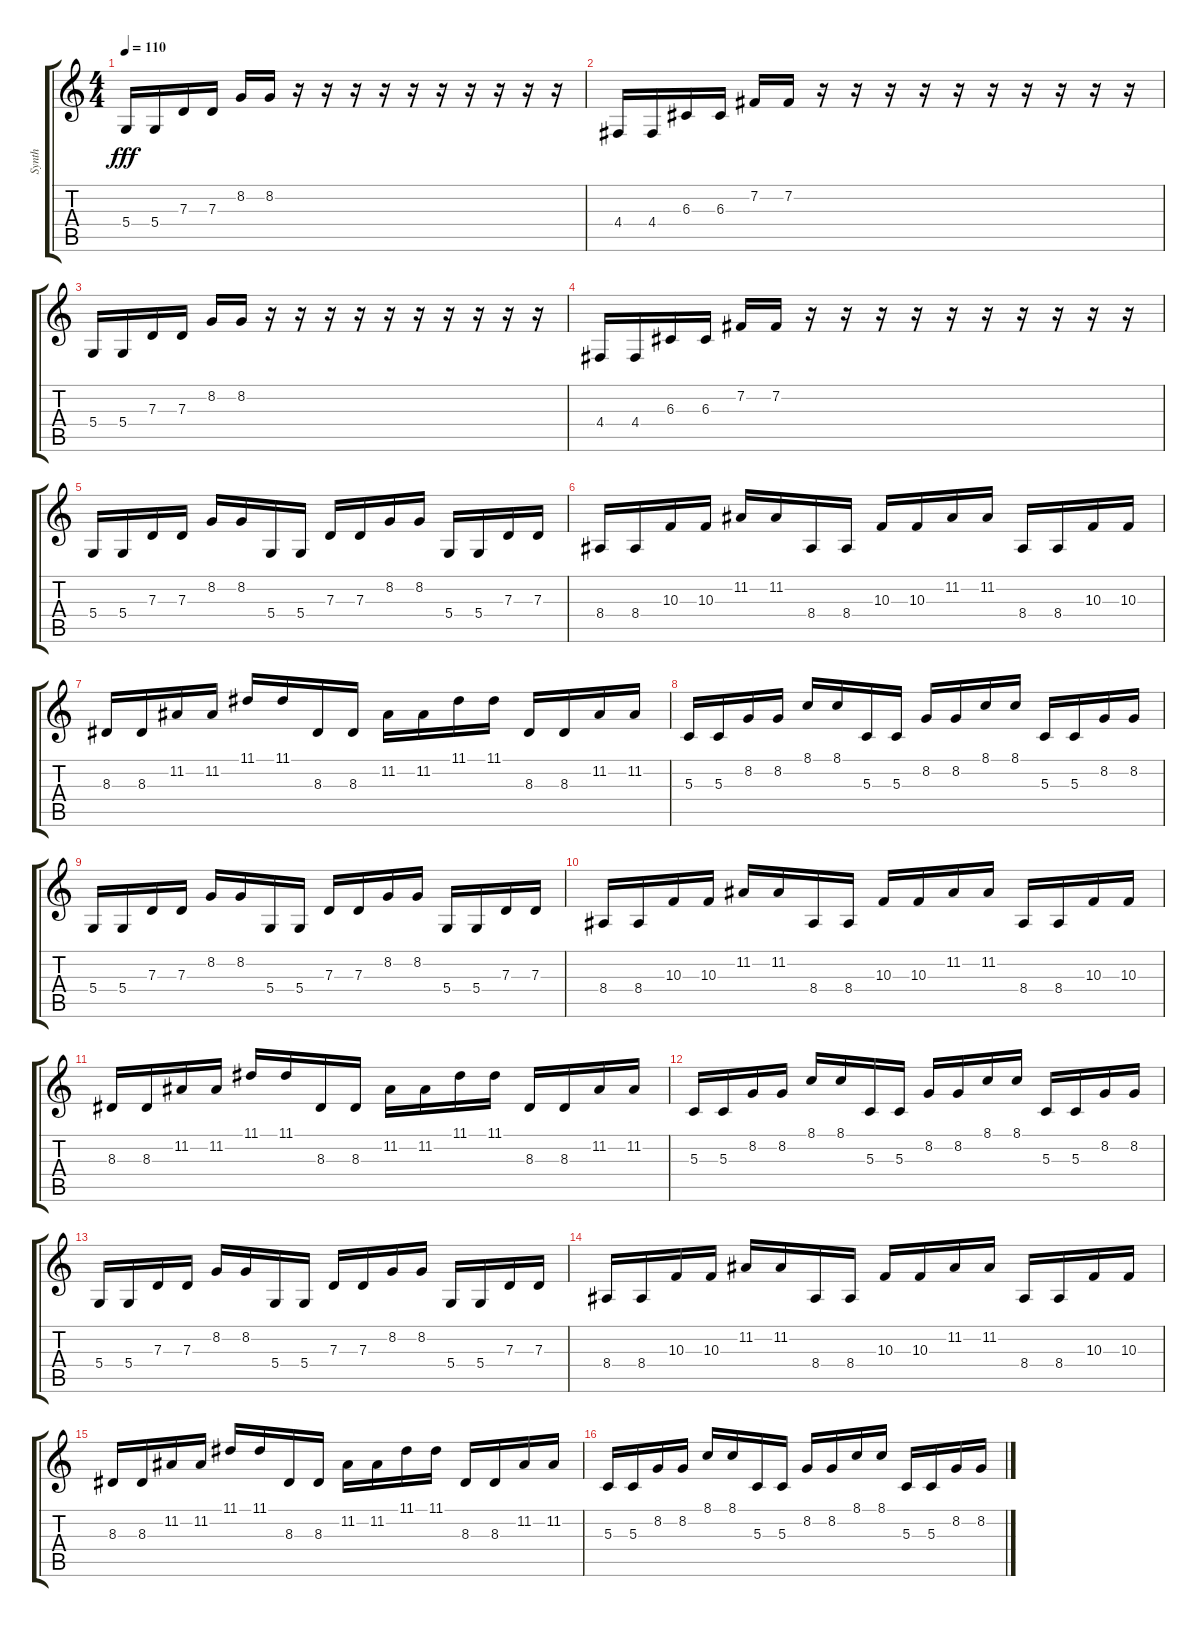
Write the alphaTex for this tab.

\track ("Synth" "Synth") {instrument pad3polysynth}
\staff {score tabs}
\tuning (E4 B3 G3 D3 A2 E2) {hide}
\ts (4 4)
\tempo 110
\clef g2
\ks c
5.4.16{dy fff} 5.4.16 7.3.16 7.3.16 8.2.16 8.2.16 r.16 r.16 r.16 r.16 r.16 r.16 r.16 r.16 r.16 r.16 |
4.4.16 4.4.16 6.3.16 6.3.16 7.2.16 7.2.16 r.16 r.16 r.16 r.16 r.16 r.16 r.16 r.16 r.16 r.16 |
5.4.16 5.4.16 7.3.16 7.3.16 8.2.16 8.2.16 r.16 r.16 r.16 r.16 r.16 r.16 r.16 r.16 r.16 r.16 |
4.4.16 4.4.16 6.3.16 6.3.16 7.2.16 7.2.16 r.16 r.16 r.16 r.16 r.16 r.16 r.16 r.16 r.16 r.16 |
5.4.16{instrument pad3polysynth} 5.4.16 7.3.16 7.3.16 8.2.16 8.2.16 5.4.16 5.4.16 7.3.16 7.3.16 8.2.16 8.2.16 5.4.16 5.4.16 7.3.16 7.3.16 |
8.4.16 8.4.16 10.3.16 10.3.16 11.2.16 11.2.16 8.4.16 8.4.16 10.3.16 10.3.16 11.2.16 11.2.16 8.4.16 8.4.16 10.3.16 10.3.16 |
8.3.16 8.3.16 11.2.16 11.2.16 11.1.16 11.1.16 8.3.16 8.3.16 11.2.16 11.2.16 11.1.16 11.1.16 8.3.16 8.3.16 11.2.16 11.2.16 |
5.3.16 5.3.16 8.2.16 8.2.16 8.1.16 8.1.16 5.3.16 5.3.16 8.2.16 8.2.16 8.1.16 8.1.16 5.3.16 5.3.16 8.2.16 8.2.16 |
5.4.16 5.4.16 7.3.16 7.3.16 8.2.16 8.2.16 5.4.16 5.4.16 7.3.16 7.3.16 8.2.16 8.2.16 5.4.16 5.4.16 7.3.16 7.3.16 |
8.4.16 8.4.16 10.3.16 10.3.16 11.2.16 11.2.16 8.4.16 8.4.16 10.3.16 10.3.16 11.2.16 11.2.16 8.4.16 8.4.16 10.3.16 10.3.16 |
8.3.16 8.3.16 11.2.16 11.2.16 11.1.16 11.1.16 8.3.16 8.3.16 11.2.16 11.2.16 11.1.16 11.1.16 8.3.16 8.3.16 11.2.16 11.2.16 |
5.3.16 5.3.16 8.2.16 8.2.16 8.1.16 8.1.16 5.3.16 5.3.16 8.2.16 8.2.16 8.1.16 8.1.16 5.3.16 5.3.16 8.2.16 8.2.16 |
5.4.16{instrument lead2sawtooth} 5.4.16 7.3.16 7.3.16 8.2.16 8.2.16 5.4.16 5.4.16 7.3.16 7.3.16 8.2.16 8.2.16 5.4.16 5.4.16 7.3.16 7.3.16 |
8.4.16 8.4.16 10.3.16 10.3.16 11.2.16 11.2.16 8.4.16 8.4.16 10.3.16 10.3.16 11.2.16 11.2.16 8.4.16 8.4.16 10.3.16 10.3.16 |
8.3.16 8.3.16 11.2.16 11.2.16 11.1.16 11.1.16 8.3.16 8.3.16 11.2.16 11.2.16 11.1.16 11.1.16 8.3.16 8.3.16 11.2.16 11.2.16 |
5.3.16 5.3.16 8.2.16 8.2.16 8.1.16 8.1.16 5.3.16 5.3.16 8.2.16 8.2.16 8.1.16 8.1.16 5.3.16 5.3.16 8.2.16 8.2.16
